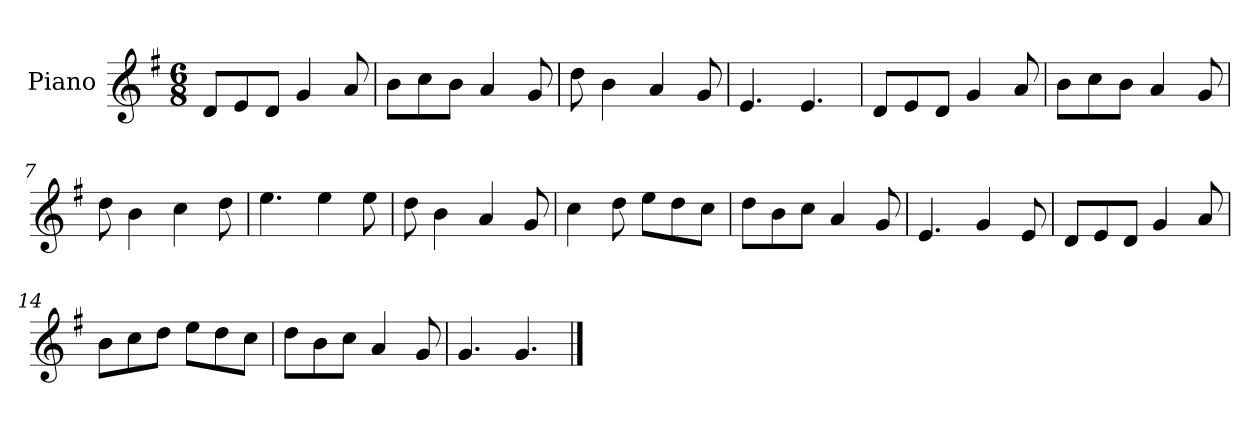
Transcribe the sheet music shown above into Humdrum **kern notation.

**kern
*part1
*staff1
*I"Piano
*I'Pno
*clefG2
*k[f#]
*M6/8
=1
8d/L
8e/
8d/J
4g/
8a/
=2
8b\L
8cc\
8b\J
4a/
8g/
=3
8dd\
4b\
4a/
8g/
=4
4.e/
4.e/
=5
8d/L
8e/
8d/J
4g/
8a/
=6
8b\L
8cc\
8b\J
4a/
8g/
=7
8dd\
4b\
4cc\
8dd\
=8
4.ee\
4ee\
8ee\
=9
8dd\
4b\
4a/
8g/
=10
4cc\
8dd\
8ee\L
8dd\
8cc\J
=11
8dd\L
8b\
8cc\J
4a/
8g/
=12
4.e/
4g/
8e/
=13
8d/L
8e/
8d/J
4g/
8a/
=14
8b\L
8cc\
8dd\J
8ee\L
8dd\
8cc\J
=15
8dd\L
8b\
8cc\J
4a/
8g/
=16
4.g/
4.g/
==
*-
